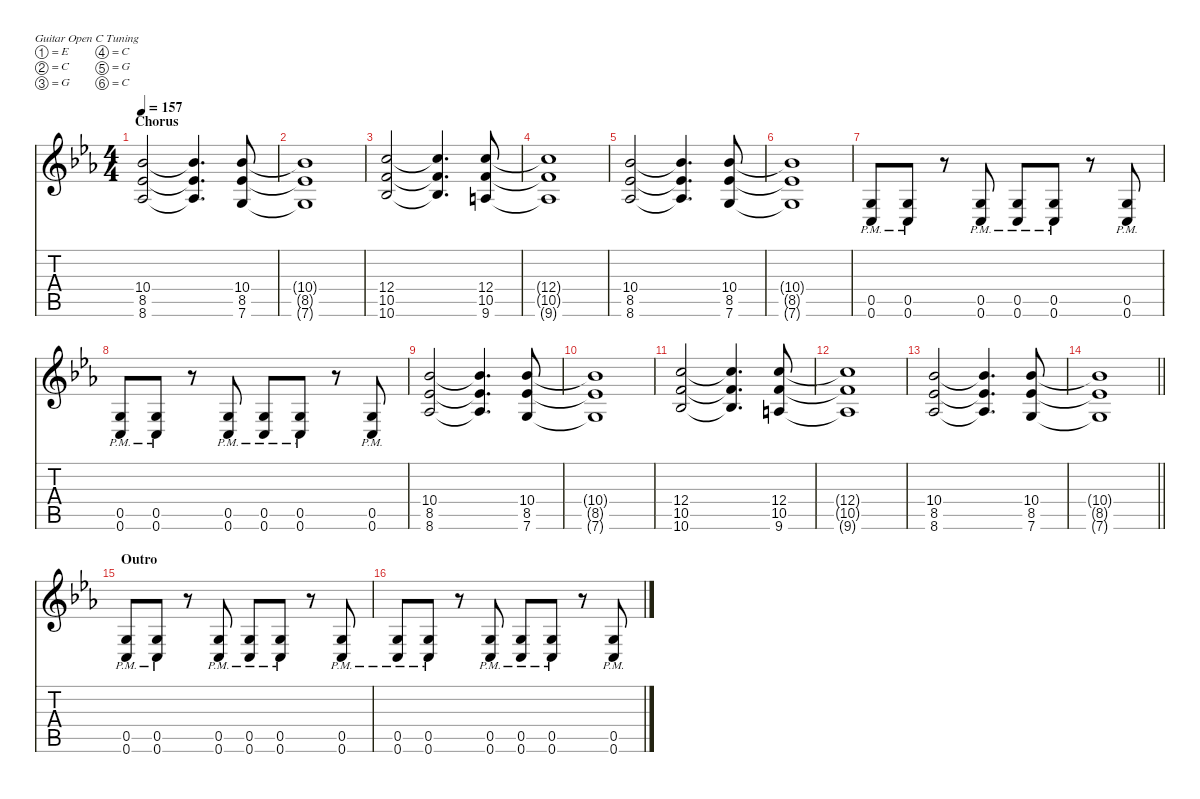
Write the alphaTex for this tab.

\defaultSystemsLayout 4
\hideDynamics
\bracketExtendMode nobrackets
\singleTrackTrackNamePolicy hidden
\multiTrackTrackNamePolicy hidden
\firstSystemTrackNameMode fullname
\firstSystemTrackNameOrientation horizontal
\otherSystemsTrackNameOrientation horizontal
\track ("Guitar Three" "od.guit.") {instrument overdrivenguitar}
\staff {score tabs}
\tuning (E4 C4 G3 C3 G2 C2)
\ts (4 4)
\section ("" "Chorus")
\tempo 157
\clef g2
\ks cminor
(10.4{acc b} 8.5{acc b} 8.6{acc b}).2{dy f beam Up} (10.4{t acc b} 8.5{t acc b} 8.6{t acc b}).4{d beam Up} (10.4{acc b} 8.5{acc b} 7.6{acc forcenatural}).8{beam Up} |
(10.4{t acc b} 8.5{t acc b} 7.6{t acc forcenatural}).1{beam Up} |
(12.4{acc forcenatural} 10.5{acc forcenatural} 10.6{acc b}).2{beam Up} (12.4{t acc forcenatural} 10.5{t acc forcenatural} 10.6{t acc b}).4{d beam Up} (12.4{acc forcenatural} 10.5{acc forcenatural} 9.6{acc forcenatural}).8{beam Up} |
(12.4{t acc forcenatural} 10.5{t acc forcenatural} 9.6{t acc forcenatural}).1{beam Up} |
(10.4{acc b} 8.5{acc b} 8.6{acc b}).2{beam Up} (10.4{t acc b} 8.5{t acc b} 8.6{t acc b}).4{d beam Up} (10.4{acc b} 8.5{acc b} 7.6{acc forcenatural}).8{beam Up} |
(10.4{t acc b} 8.5{t acc b} 7.6{t acc forcenatural}).1{beam Up} |
(0.5{pm acc forcenatural} 0.6{pm acc forcenatural}).8{beam Up} (0.5{pm acc forcenatural} 0.6{pm acc forcenatural}).8{beam Up} r.8{beam Up} (0.5{pm acc forcenatural} 0.6{pm acc forcenatural}).8{beam Up} (0.5{pm acc forcenatural} 0.6{pm acc forcenatural}).8{beam Up} (0.5{pm acc forcenatural} 0.6{pm acc forcenatural}).8{beam Up} r.8{beam Up} (0.5{pm acc forcenatural} 0.6{pm acc forcenatural}).8{beam Up} |
(0.5{pm acc forcenatural} 0.6{pm acc forcenatural}).8{beam Up} (0.5{pm acc forcenatural} 0.6{pm acc forcenatural}).8{beam Up} r.8{beam Up} (0.5{pm acc forcenatural} 0.6{pm acc forcenatural}).8{beam Up} (0.5{pm acc forcenatural} 0.6{pm acc forcenatural}).8{beam Up} (0.5{pm acc forcenatural} 0.6{pm acc forcenatural}).8{beam Up} r.8{beam Up} (0.5{pm acc forcenatural} 0.6{pm acc forcenatural}).8{beam Up} |
(10.4{acc b} 8.5{acc b} 8.6{acc b}).2{beam Up} (10.4{t acc b} 8.5{t acc b} 8.6{t acc b}).4{d beam Up} (10.4{acc b} 8.5{acc b} 7.6{acc forcenatural}).8{beam Up} |
(10.4{t acc b} 8.5{t acc b} 7.6{t acc forcenatural}).1{beam Up} |
(12.4{acc forcenatural} 10.5{acc forcenatural} 10.6{acc b}).2{beam Up} (12.4{t acc forcenatural} 10.5{t acc forcenatural} 10.6{t acc b}).4{d beam Up} (12.4{acc forcenatural} 10.5{acc forcenatural} 9.6{acc forcenatural}).8{beam Up} |
(12.4{t acc forcenatural} 10.5{t acc forcenatural} 9.6{t acc forcenatural}).1{beam Up} |
(10.4{acc b} 8.5{acc b} 8.6{acc b}).2{beam Up} (10.4{t acc b} 8.5{t acc b} 8.6{t acc b}).4{d beam Up} (10.4{acc b} 8.5{acc b} 7.6{acc forcenatural}).8{beam Up} |
\barLineRight lightlight
(10.4{t acc b} 8.5{t acc b} 7.6{t acc forcenatural}).1{beam Up} |
\section ("" "Outro")
(0.5{pm acc forcenatural} 0.6{pm acc forcenatural}).8{beam Up} (0.5{pm acc forcenatural} 0.6{pm acc forcenatural}).8{beam Up} r.8{beam Up} (0.5{pm acc forcenatural} 0.6{pm acc forcenatural}).8{beam Up} (0.5{pm acc forcenatural} 0.6{pm acc forcenatural}).8{beam Up} (0.5{pm acc forcenatural} 0.6{pm acc forcenatural}).8{beam Up} r.8{beam Up} (0.5{pm acc forcenatural} 0.6{pm acc forcenatural}).8{beam Up} |
(0.5{pm acc forcenatural} 0.6{pm acc forcenatural}).8{beam Up} (0.5{pm acc forcenatural} 0.6{pm acc forcenatural}).8{beam Up} r.8{beam Up} (0.5{pm acc forcenatural} 0.6{pm acc forcenatural}).8{beam Up} (0.5{pm acc forcenatural} 0.6{pm acc forcenatural}).8{beam Up} (0.5{pm acc forcenatural} 0.6{pm acc forcenatural}).8{beam Up} r.8{beam Up} (0.5{pm acc forcenatural} 0.6{pm acc forcenatural}).8{beam Up}
